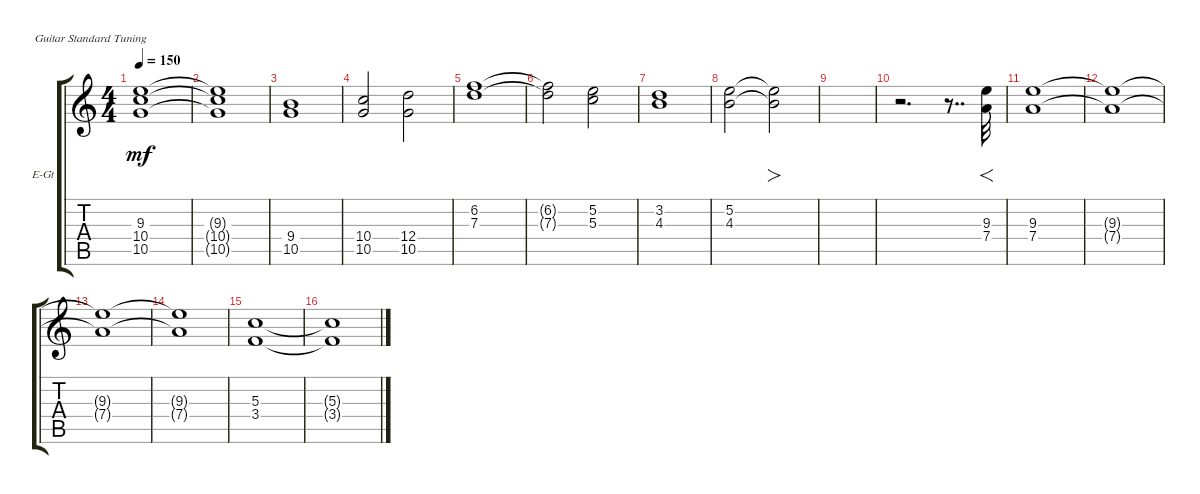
\bracketExtendMode groupsimilarinstruments
\firstSystemTrackNameOrientation horizontal
\otherSystemsTrackNameOrientation horizontal
\track ("Electric Guitar" "E-Gt") {instrument electricguitarclean}
\staff {score tabs}
\tuning (E4 B3 G3 D3 A2 E2)
\ts (4 4)
\tempo 150
\clef g2
\scale
0.333333
\ks c
(9.3 10.4 10.5).1{dy mf} |
\scale
0.333333 (9.3{t} 10.4{t} 10.5{t}).1 |
\scale
0.333333 (10.5 9.4).1 |
\scale
0.333333 (10.5 10.4).2 (10.5 12.4).2 |
\scale
0.333333 (7.3 6.2).1 |
\scale
0.333333 (6.2{t} 7.3{t}).2 (5.2 5.3).2 |
\scale
0.333333 (3.2 4.3).1 |
\scale
0.333333 (5.2 4.3).2 (5.2{t} 4.3{t}).2{fo} |
\scale
0.333333 |
\scale
0.333333 r.2{d} r.8{dd} (7.4 9.3).32{f} |
\scale
0.333333 (7.4 9.3).1 |
\scale
0.333333 (7.4{t} 9.3{t}).1 |
\scale
0.333333 (7.4{t} 9.3{t}).1 |
\scale
0.333333 (7.4{t} 9.3{t}).1 |
\scale
0.333333 (3.4 5.3).1 |
\scale
0.333333 (3.4{t} 5.3{t}).1
